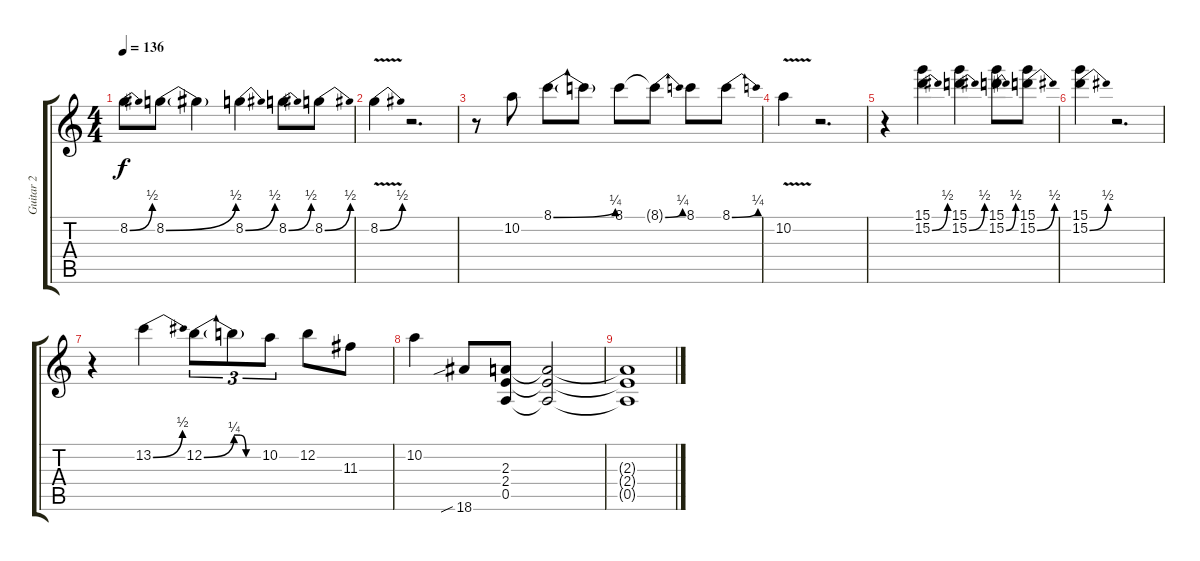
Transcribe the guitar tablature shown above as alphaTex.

\track ("Guitar 2" "Guitar 2") {instrument overdrivenguitar}
\staff {score tabs}
\tuning (E4 B3 G3 D3 A2 E2) {hide}
\ts (4 4)
\tempo 136
\clef g2
\ks c
8.2{be (bend 0 0 60 2)}.8{dy f} 8.2{be (bend 0 0 60 2)}.8 8.2{t}.4 8.2{be (bend 0 0 60 2)}.4 8.2{be (bend 0 0 60 2)}.8 8.2{be (bend 0 0 60 2)}.8 |
8.2{be (bend 0 0 60 2) v}.4 r.2{d} |
r.8 10.2.8 8.1{be (bend 0 0 60 1)}.8 8.1{t}.8 8.1.8 8.1{be (bend 0 0 60 1) t}.8 8.1.8 8.1{be (bend 0 0 60 1)}.8 |
10.2{v}.4 r.2{d} |
r.4 (15.1 15.2{be (bend 0 0 60 2)}).4 (15.1 15.2{be (bend 0 0 60 2)}).4 (15.1 15.2{be (bend 0 0 60 2)}).8 (15.1 15.2{be (bend 0 0 60 2)}).8 |
(15.1 15.2{be (bend 0 0 60 2)}).4 r.2{d} |
r.4 13.2{be (bend 0 0 60 2)}.4 12.2{be (bend 0 0 60 1)}.8{tu (3 2)} 12.2{be (custom 0 1 15 1 30 0 60 0) t}.8{tu (3 2)} 10.2.8{tu (3 2)} 12.2.8 11.3.8 |
10.2.4 18.6{sib}.8 (2.3 2.4 0.5).8 (2.3{t} 2.4{t} 0.5{t}).2 |
(2.3{t} 2.4{t} 0.5{t}).1
